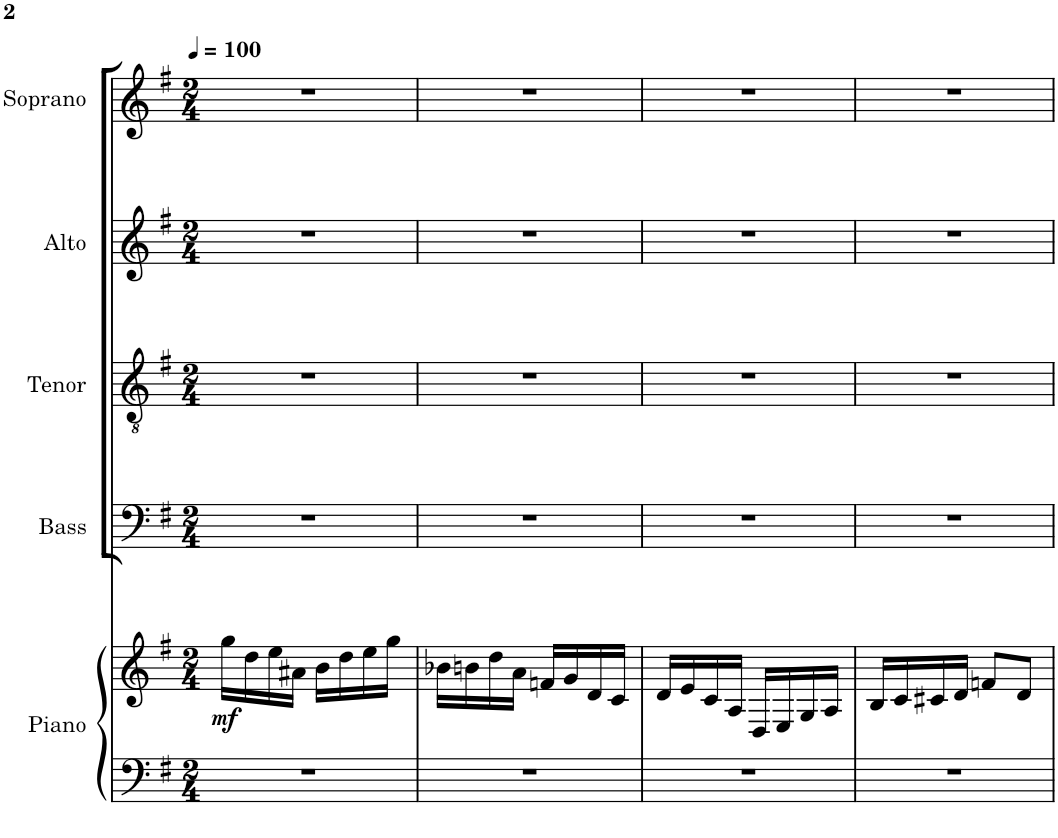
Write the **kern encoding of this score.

**kern	**kern	**dynam	**kern	**kern	**kern	**kern
*part5	*part5	*part5	*part4	*part3	*part2	*part1
*staff6	*staff5	*staff5/6	*staff4	*staff3	*staff2	*staff1
*I"Piano	*	*	*I"Bass	*I"Tenor	*I"Alto	*I"Soprano
*I'Pno.	*	*	*I'Bas.	*I'Ten.	*I'Alt.	*I'Sop.
*clefF4	*clefG2	*	*clefF4	*clefGv2	*clefG2	*clefG2
*k[f#]	*k[f#]	*	*k[f#]	*k[f#]	*k[f#]	*k[f#]
*G:	*G:	*	*G:	*G:	*G:	*G:
*M2/4	*M2/4	*	*M2/4	*M2/4	*M2/4	*M2/4
*MM100	*MM100	*	*MM100	*MM100	*MM100	*MM100
=1	=1	=1	=1	=1	=1	=1
!	!	!LO:DY:b	!	!	!	!
2r	16gg\LL	mf	2r	2r	2r	2r
.	16dd\	.	.	.	.	.
.	16ee\	.	.	.	.	.
.	16a#X\JJ	.	.	.	.	.
.	16b\LL	.	.	.	.	.
.	16dd\	.	.	.	.	.
.	16ee\	.	.	.	.	.
.	16gg\JJ	.	.	.	.	.
=2	=2	=2	=2	=2	=2	=2
2r	16b-X\LL	.	2r	2r	2r	2r
.	16bn\	.	.	.	.	.
.	16dd\	.	.	.	.	.
.	16a\JJ	.	.	.	.	.
.	16fn/LL	.	.	.	.	.
.	16g/	.	.	.	.	.
.	16d/	.	.	.	.	.
.	16c/JJ	.	.	.	.	.
=3	=3	=3	=3	=3	=3	=3
2r	16d/LL	.	2r	2r	2r	2r
.	16e/	.	.	.	.	.
.	16c/	.	.	.	.	.
.	16A/JJ	.	.	.	.	.
.	16D/LL	.	.	.	.	.
.	16E/	.	.	.	.	.
.	16G/	.	.	.	.	.
.	16A/JJ	.	.	.	.	.
=4	=4	=4	=4	=4	=4	=4
2r	16B/LL	.	2r	2r	2r	2r
.	16c/	.	.	.	.	.
.	16c#X/	.	.	.	.	.
.	16d/JJ	.	.	.	.	.
.	8fn/L	.	.	.	.	.
.	8d/J	.	.	.	.	.
=	=	=	=	=	=	=
*-	*-	*-	*-	*-	*-	*-
